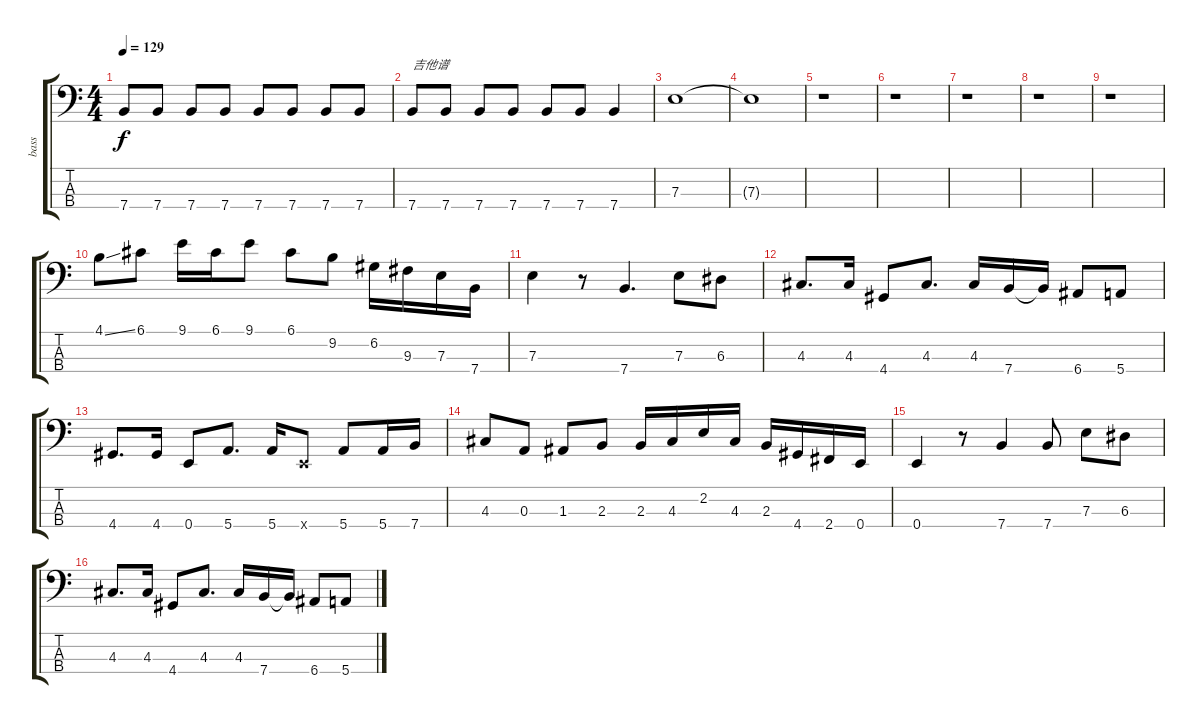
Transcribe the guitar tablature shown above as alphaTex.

\track ("bass" "bass") {instrument electricbassfinger}
\staff {score tabs}
\tuning (G2 D2 A1 E1) {hide}
\ts (4 4)
\tempo 129
\clef f4
\ks c
7.4.8{dy f} 7.4.8 7.4.8 7.4.8 7.4.8 7.4.8 7.4.8 7.4.8 |
7.4.8{txt "吉他谱"} 7.4.8 7.4.8 7.4.8 7.4.8 7.4.8 7.4.4 |
7.3.1 |
7.3{t}.1 |
r.1 |
r.1 |
r.1 |
r.1 |
r.1 |
4.1{ss}.8 6.1.8 9.1.16 6.1.16 9.1.8 6.1.8 9.2.8 6.2.16 9.3.16 7.3.16 7.4.16 |
7.3.4 r.8 7.4.4{d} 7.3.8 6.3.8 |
4.3.8{d} 4.3.16 4.4.8 4.3.8{d} 4.3.16 7.4.16 7.4{t}.16 6.4.8 5.4.8 |
4.4.8{d} 4.4.16 0.4.8 5.4.8{d} 5.4.16 0.4{x}.8 5.4.8 5.4.16 7.4.16 |
4.3.8 0.3.8 1.3.8 2.3.8 2.3.16 4.3.16 2.2.16 4.3.16 2.3.16 4.4.16 2.4.16 0.4.16 |
0.4.4 r.8 7.4.4 7.4.8 7.3.8 6.3.8 |
4.3.8{d} 4.3.16 4.4.8 4.3.8{d} 4.3.16 7.4.16 7.4{t}.16 6.4.8 5.4.8
